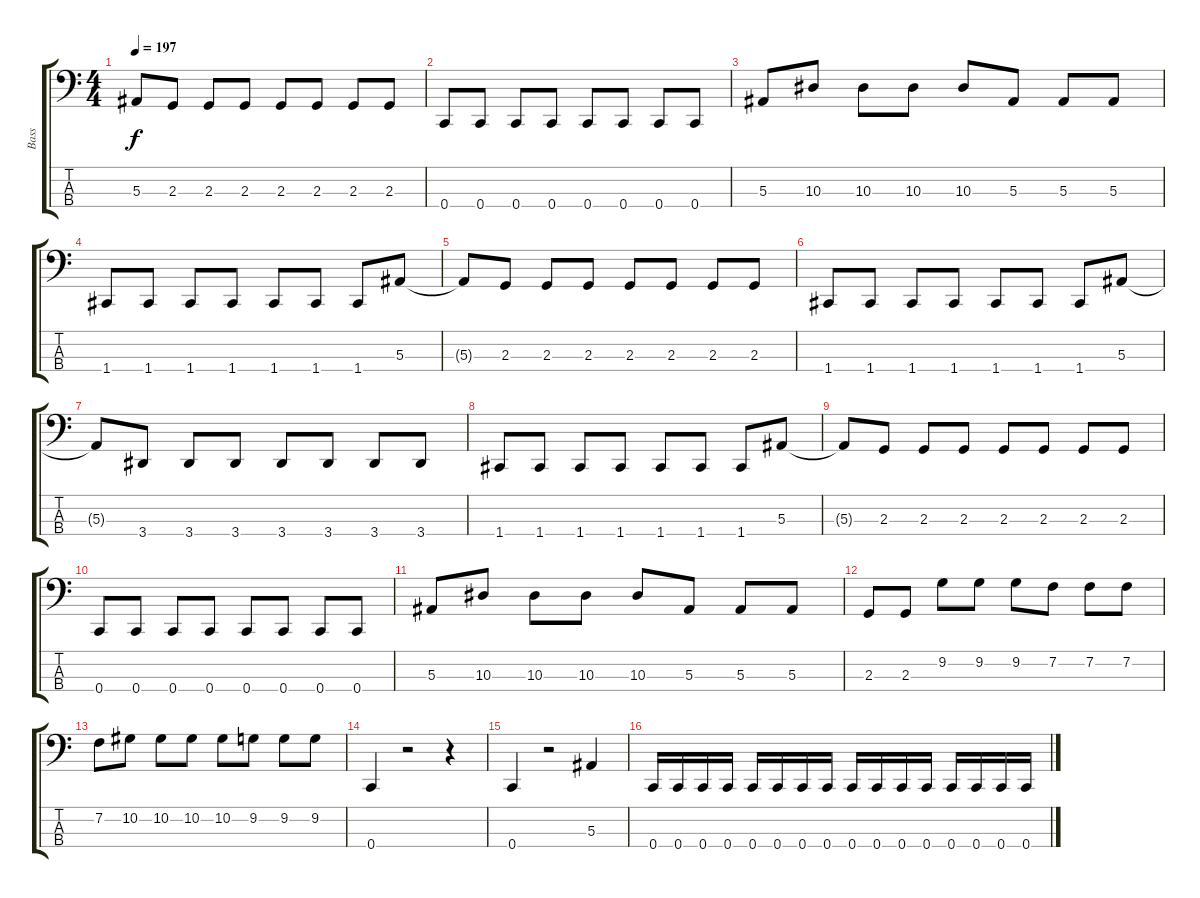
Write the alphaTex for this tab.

\track ("Bass" "Bass") {instrument electricbasspick}
\staff {score tabs}
\tuning (Eb2 Bb1 F1 C1) {hide}
\ts (4 4)
\tempo 197
\clef f4
\ks c
5.3{t}.8{dy f} 2.3.8 2.3.8 2.3.8 2.3.8 2.3.8 2.3.8 2.3.8 |
0.4.8 0.4.8 0.4.8 0.4.8 0.4.8 0.4.8 0.4.8 0.4.8 |
5.3.8 10.3.8 10.3.8 10.3.8 10.3.8 5.3.8 5.3.8 5.3.8 |
1.4.8 1.4.8 1.4.8 1.4.8 1.4.8 1.4.8 1.4.8 5.3.8 |
5.3{t}.8 2.3.8 2.3.8 2.3.8 2.3.8 2.3.8 2.3.8 2.3.8 |
1.4.8 1.4.8 1.4.8 1.4.8 1.4.8 1.4.8 1.4.8 5.3.8 |
5.3{t}.8 3.4.8 3.4.8 3.4.8 3.4.8 3.4.8 3.4.8 3.4.8 |
1.4.8 1.4.8 1.4.8 1.4.8 1.4.8 1.4.8 1.4.8 5.3.8 |
5.3{t}.8 2.3.8 2.3.8 2.3.8 2.3.8 2.3.8 2.3.8 2.3.8 |
0.4.8 0.4.8 0.4.8 0.4.8 0.4.8 0.4.8 0.4.8 0.4.8 |
5.3.8 10.3.8 10.3.8 10.3.8 10.3.8 5.3.8 5.3.8 5.3.8 |
2.3.8 2.3.8 9.2.8 9.2.8 9.2.8 7.2.8 7.2.8 7.2.8 |
7.2.8 10.2.8 10.2.8 10.2.8 10.2.8 9.2.8 9.2.8 9.2.8 |
0.4.4 r.2 r.4 |
0.4.4 r.2 5.3.4 |
0.4.16 0.4.16 0.4.16 0.4.16 0.4.16 0.4.16 0.4.16 0.4.16 0.4.16 0.4.16 0.4.16 0.4.16 0.4.16 0.4.16 0.4.16 0.4.16
